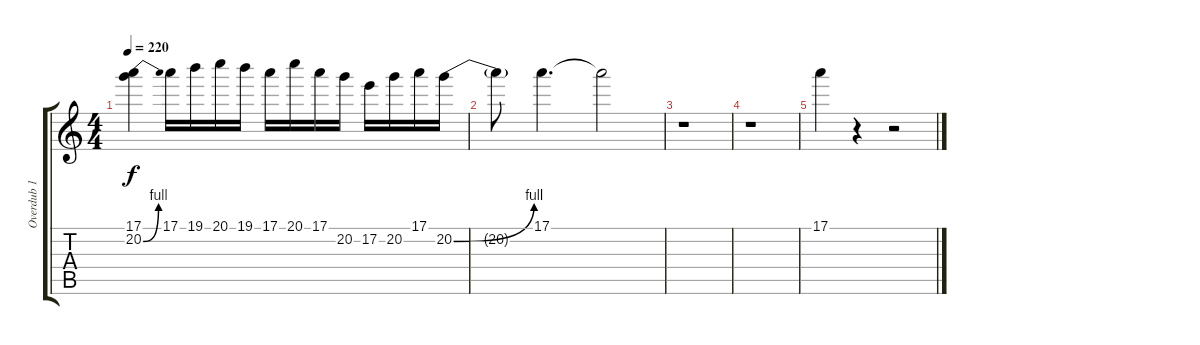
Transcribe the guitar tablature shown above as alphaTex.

\track ("Overdub 1" "Overdub 1") {instrument distortionguitar}
\staff {score tabs}
\tuning (E4 B3 G3 D3 A2 E2) {hide}
\ts (4 4)
\tempo 220
\clef g2
\ks c
(17.1 20.2{be (bend 0 0 60 4)}).4{dy f} 17.1.16 19.1.16 20.1.16 19.1.16 17.1.16 20.1.16 17.1.16 20.2.16 17.2.16 20.2.16 17.1.16 20.2{be (bend 0 0 60 4)}.16 |
20.2{t}.8 17.1.4{d} 17.1{t}.2 |
r.1 |
r.1 |
17.1.4 r.4 r.2
